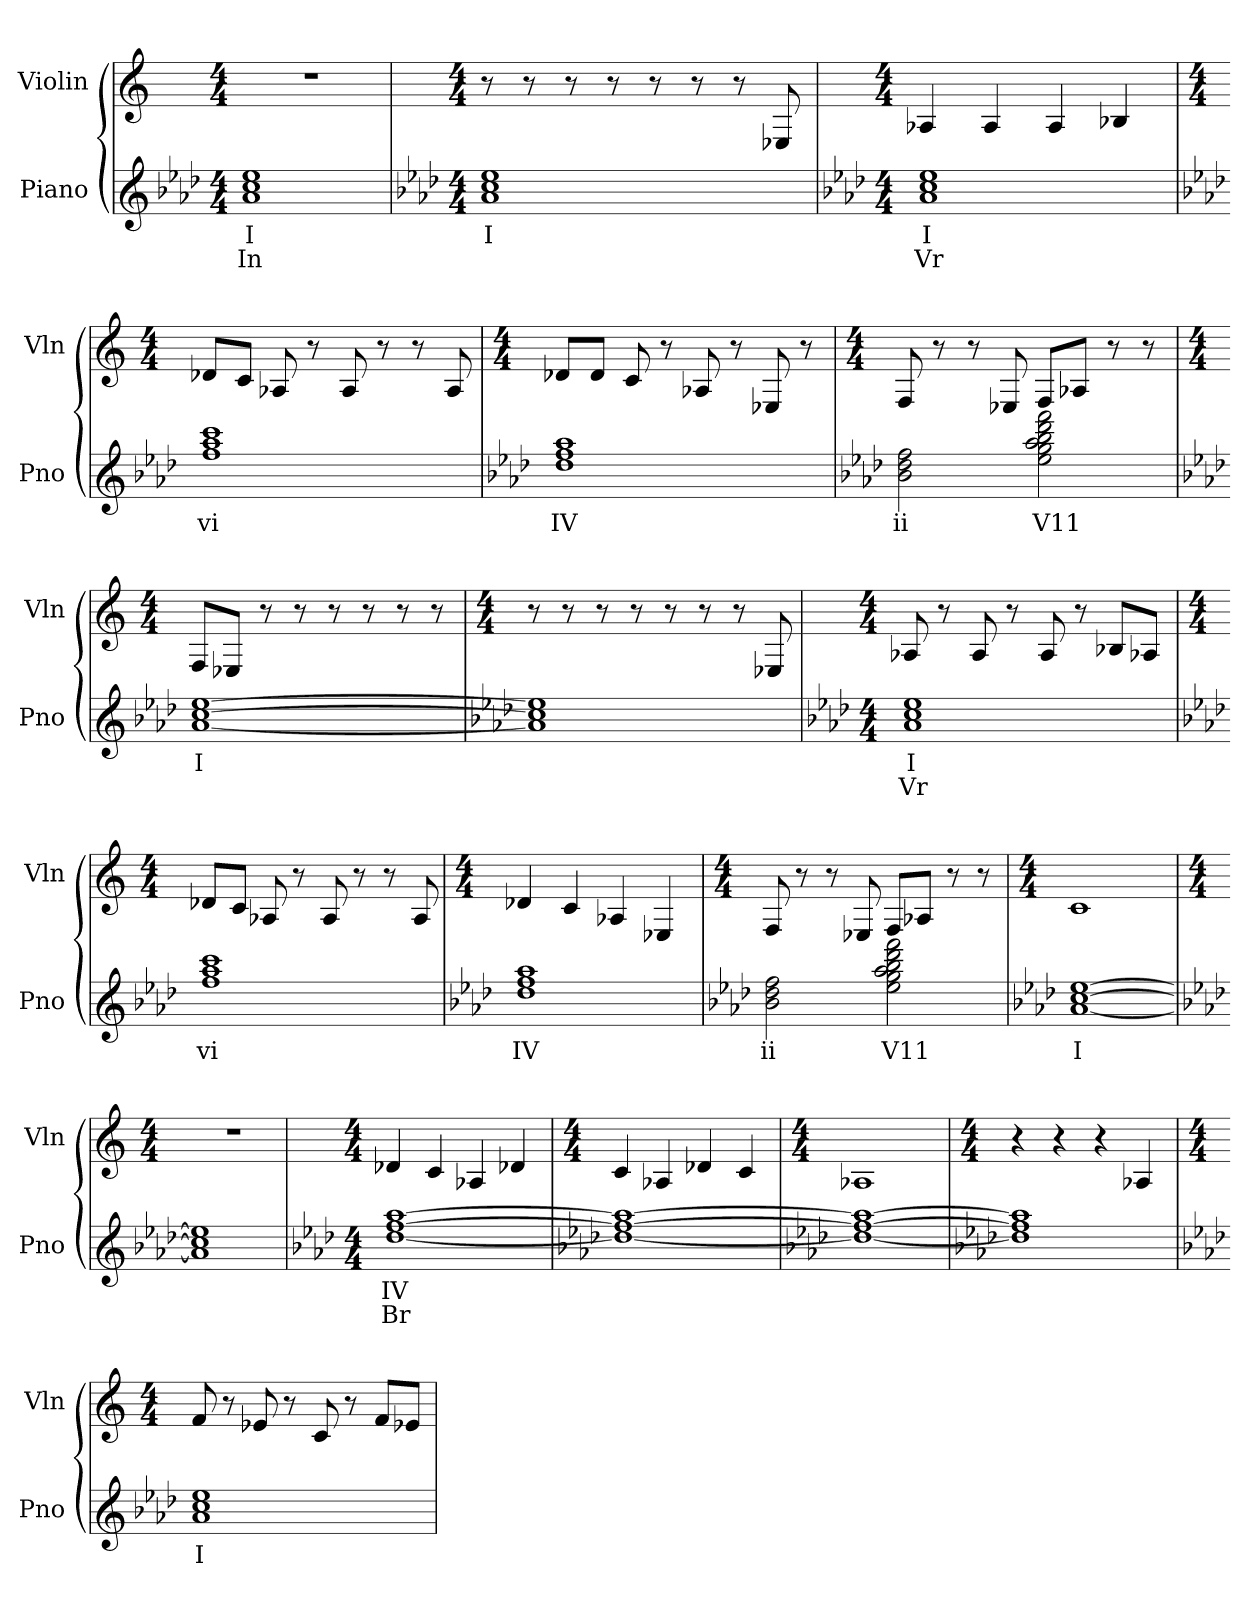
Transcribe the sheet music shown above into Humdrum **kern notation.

**kern	**text	**text	**kern
*part2	*part2	*part2	*part1
*staff2	*staff2	*staff2	*staff1
*I"Piano	*	*	*I"Violin
*I'Pno	*	*	*I'Vln
*k[b-e-a-d-]	*	*	*
*A-:	*	*	*
*M4/4	*	*	*M4/4
=	=	=	=
1a- 1cc 1ee-	I	In	1r
=	=	=	=
*k[b-e-a-d-]	*	*	*
*A-:	*	*	*
*M4/4	*	*	*M4/4
1a- 1cc 1ee-	I	.	8r
.	.	.	8r
.	.	.	8r
.	.	.	8r
.	.	.	8r
.	.	.	8r
.	.	.	8r
.	.	.	8E-X
=	=	=	=
*k[b-e-a-d-]	*	*	*
*A-:	*	*	*
*M4/4	*	*	*M4/4
1a- 1cc 1ee-	I	Vr	4A-X
.	.	.	4A-
.	.	.	4A-
.	.	.	4B-X
=	=	=	=
*k[b-e-a-d-]	*	*	*
*A-:	*	*	*
*	*	*	*M4/4
1ff 1aa- 1ccc	vi	.	8d-XL
.	.	.	8cJ
.	.	.	8A-X
.	.	.	8r
.	.	.	8A-
.	.	.	8r
.	.	.	8r
.	.	.	8A-
=	=	=	=
*k[b-e-a-d-]	*	*	*
*A-:	*	*	*
*	*	*	*M4/4
1dd- 1ff 1aa-	IV	.	8d-XL
.	.	.	8d-J
.	.	.	8c
.	.	.	8r
.	.	.	8A-X
.	.	.	8r
.	.	.	8E-X
.	.	.	8r
=	=	=	=
*k[b-e-a-d-]	*	*	*
*A-:	*	*	*
*	*	*	*M4/4
2b- 2dd- 2ff	ii	.	8F
.	.	.	8r
.	.	.	8r
.	.	.	8E-X
2ee- 2gg 2bb- 2ddd- 2fff 2aa-	V11	.	8FL
.	.	.	8A-XJ
.	.	.	8r
.	.	.	8r
=	=	=	=
*k[b-e-a-d-]	*	*	*
*A-:	*	*	*
*	*	*	*M4/4
[1a- [1cc [1ee-	I	.	8FL
.	.	.	8E-XJ
.	.	.	8r
.	.	.	8r
.	.	.	8r
.	.	.	8r
.	.	.	8r
.	.	.	8r
=	=	=	=
*k[b-e-a-d-]	*	*	*
*A-:	*	*	*
*	*	*	*M4/4
1a-] 1cc] 1ee-]	.	.	8r
.	.	.	8r
.	.	.	8r
.	.	.	8r
.	.	.	8r
.	.	.	8r
.	.	.	8r
.	.	.	8E-X
=	=	=	=
*k[b-e-a-d-]	*	*	*
*A-:	*	*	*
*M4/4	*	*	*M4/4
1a- 1cc 1ee-	I	Vr	8A-X
.	.	.	8r
.	.	.	8A-
.	.	.	8r
.	.	.	8A-
.	.	.	8r
.	.	.	8B-XL
.	.	.	8A-XJ
=	=	=	=
*k[b-e-a-d-]	*	*	*
*A-:	*	*	*
*	*	*	*M4/4
1ff 1aa- 1ccc	vi	.	8d-XL
.	.	.	8cJ
.	.	.	8A-X
.	.	.	8r
.	.	.	8A-
.	.	.	8r
.	.	.	8r
.	.	.	8A-
=	=	=	=
*k[b-e-a-d-]	*	*	*
*A-:	*	*	*
*	*	*	*M4/4
1dd- 1ff 1aa-	IV	.	4d-X
.	.	.	4c
.	.	.	4A-X
.	.	.	4E-X
=	=	=	=
*k[b-e-a-d-]	*	*	*
*A-:	*	*	*
*	*	*	*M4/4
2b- 2dd- 2ff	ii	.	8F
.	.	.	8r
.	.	.	8r
.	.	.	8E-X
2ee- 2gg 2bb- 2ddd- 2fff 2aa-	V11	.	8FL
.	.	.	8A-XJ
.	.	.	8r
.	.	.	8r
=	=	=	=
*k[b-e-a-d-]	*	*	*
*A-:	*	*	*
*	*	*	*M4/4
[1a- [1cc [1ee-	I	.	1c
=	=	=	=
*k[b-e-a-d-]	*	*	*
*A-:	*	*	*
*	*	*	*M4/4
1a-] 1cc] 1ee-]	.	.	1r
=	=	=	=
*k[b-e-a-d-]	*	*	*
*A-:	*	*	*
*M4/4	*	*	*M4/4
[1dd- [1ff [1aa-	IV	Br	4d-X
.	.	.	4c
.	.	.	4A-X
.	.	.	4d-X
=	=	=	=
*k[b-e-a-d-]	*	*	*
*A-:	*	*	*
*	*	*	*M4/4
1dd-_ 1ff_ 1aa-_	.	.	4c
.	.	.	4A-X
.	.	.	4d-X
.	.	.	4c
=	=	=	=
*k[b-e-a-d-]	*	*	*
*A-:	*	*	*
*	*	*	*M4/4
1dd-_ 1ff_ 1aa-_	.	.	1A-X
=	=	=	=
*k[b-e-a-d-]	*	*	*
*A-:	*	*	*
*	*	*	*M4/4
1dd-] 1ff] 1aa-]	.	.	4r
.	.	.	4r
.	.	.	4r
.	.	.	4A-X
=	=	=	=
*k[b-e-a-d-]	*	*	*
*A-:	*	*	*
*	*	*	*M4/4
1a- 1cc 1ee-	I	.	8f
.	.	.	8r
.	.	.	8e-X
.	.	.	8r
.	.	.	8c
.	.	.	8r
.	.	.	8fL
.	.	.	8e-XJ
=	=	=	=
*-	*-	*-	*-
